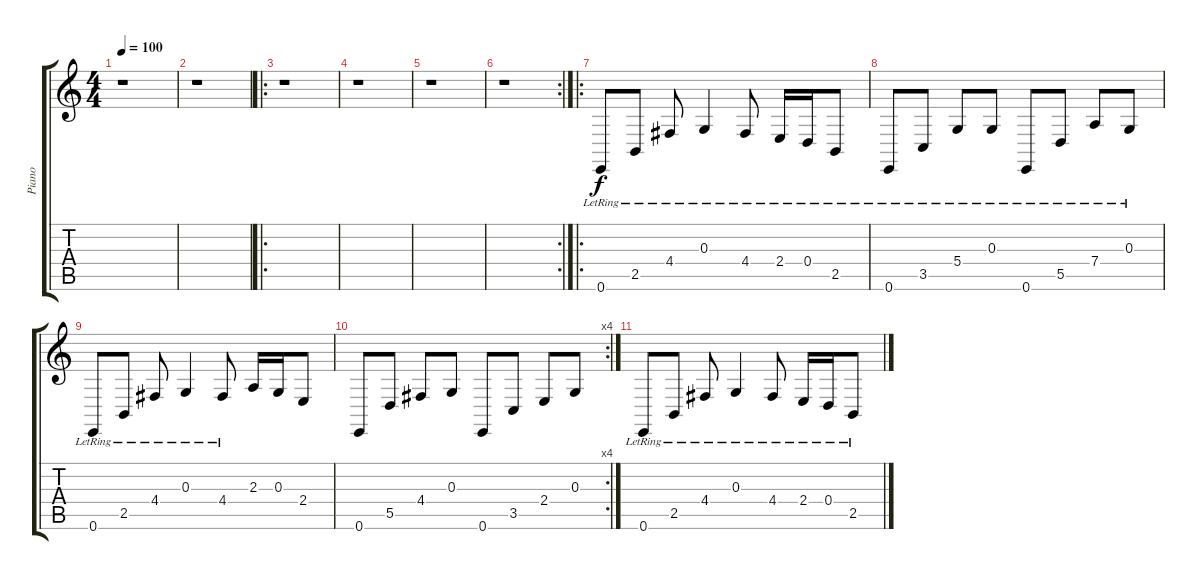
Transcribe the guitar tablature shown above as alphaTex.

\track ("Piano" "Piano") {instrument acousticgrandpiano}
\staff {score tabs}
\tuning (E4 B3 G3 D3 A2 E2) {hide}
\ts (4 4)
\tempo 100
\clef g2
\ks c
r.1{dy fff} |
r.1 |
\ro
r.1 |
r.1 |
r.1 |
\rc 2
r.1 |
\ro
0.6{lr}.8{dy f} 2.5{lr}.8 4.4{lr}.8 0.3{lr}.4 4.4{lr}.8 2.4{lr}.16 0.4{lr}.16 2.5{lr}.8 |
0.6{lr}.8 3.5{lr}.8 5.4{lr}.8 0.3{lr}.8 0.6{lr}.8 5.5{lr}.8 7.4{lr}.8 0.3{lr}.8 |
0.6{lr}.8 2.5{lr}.8 4.4{lr}.8 0.3{lr}.4 4.4{lr}.8 2.3.16 0.3.16 2.4.8 |
\rc 4
0.6.8 5.5.8 4.4.8 0.3.8 0.6.8 3.5.8 2.4.8 0.3.8 |
0.6{lr}.8 2.5{lr}.8 4.4{lr}.8 0.3{lr}.4 4.4{lr}.8 2.4{lr}.16 0.4{lr}.16 2.5{lr}.8
